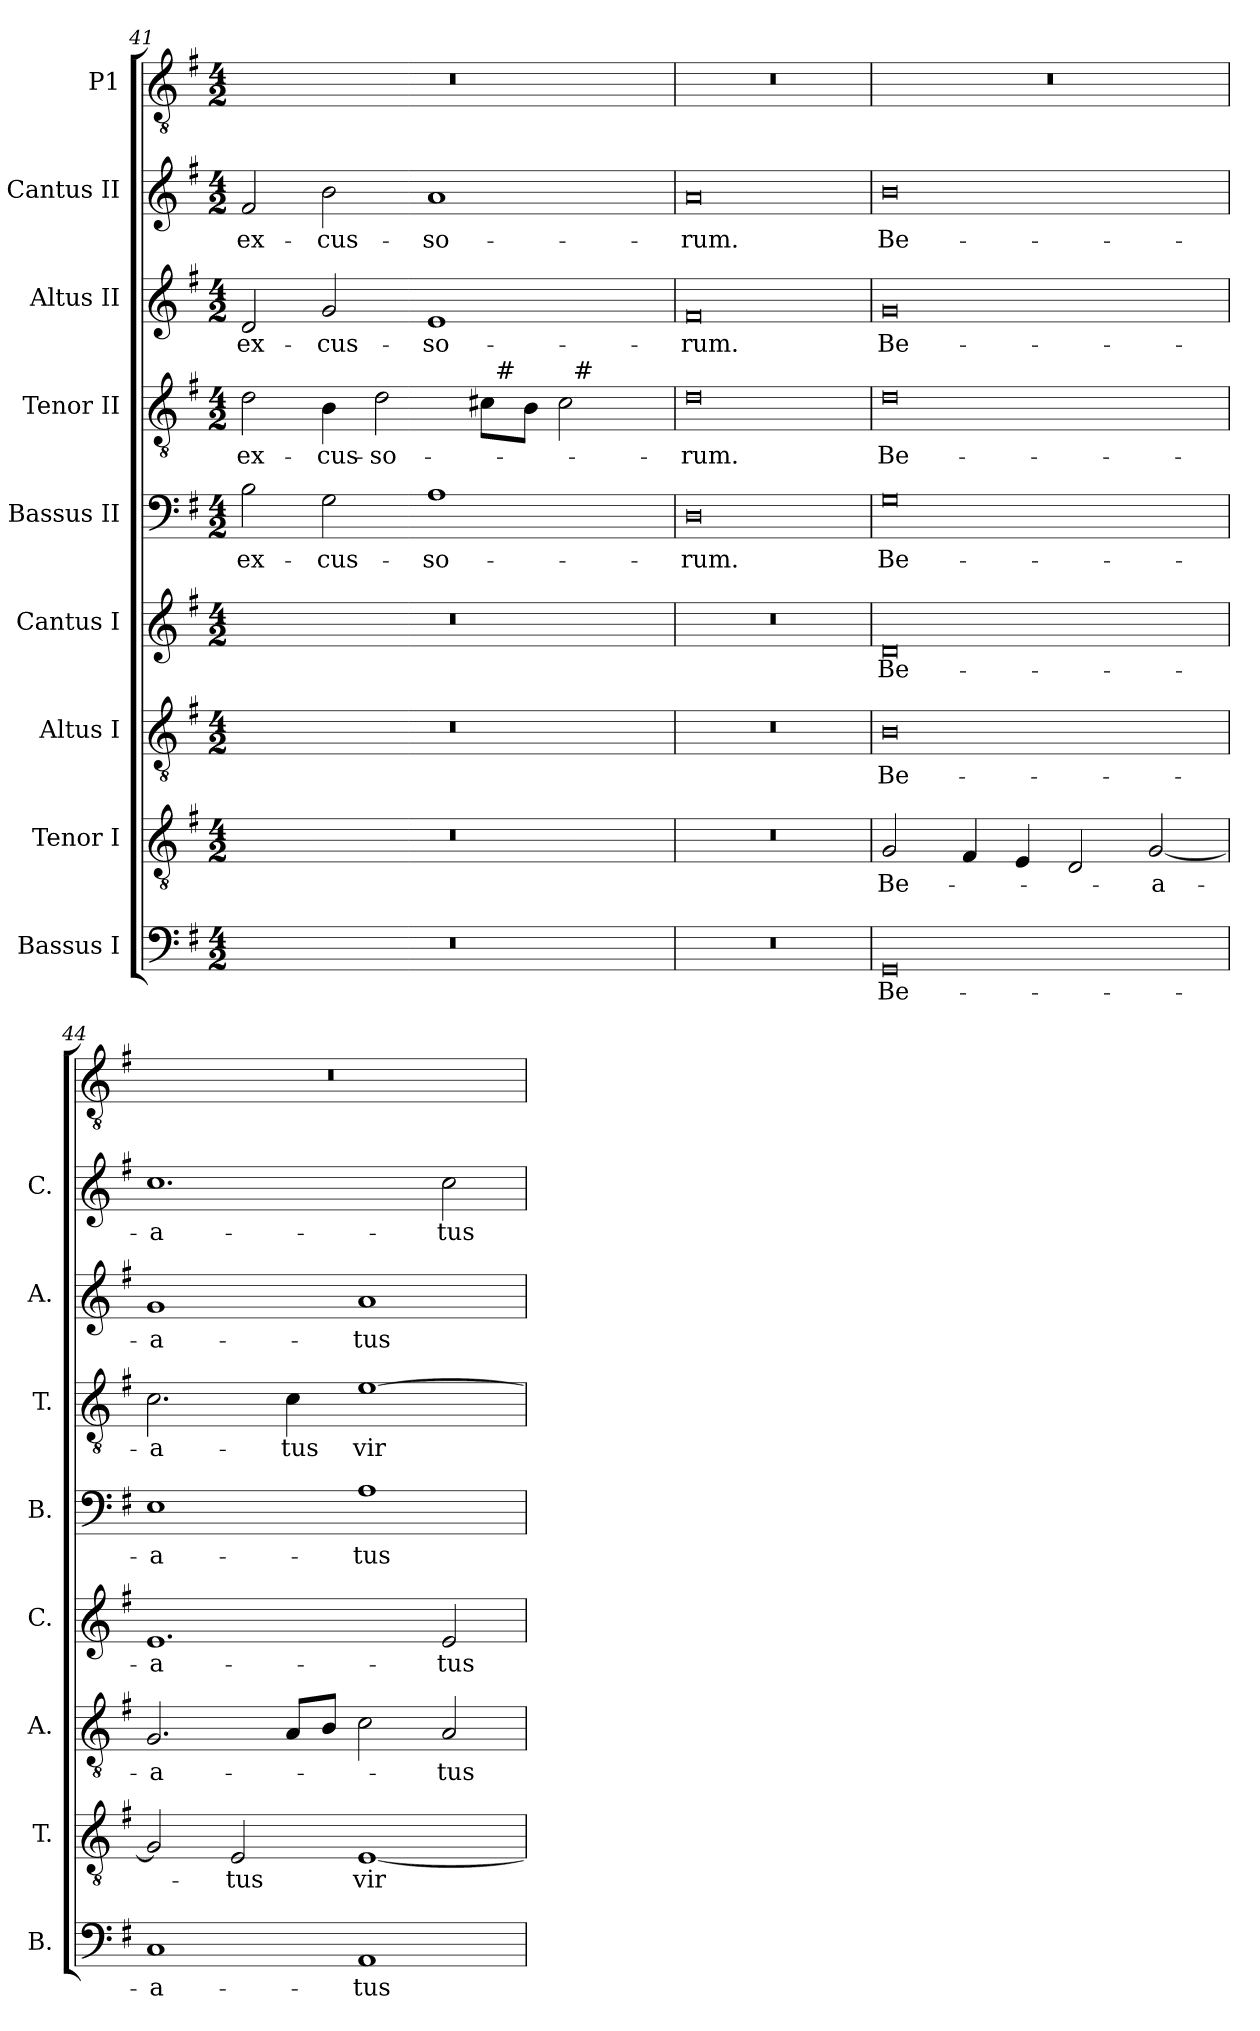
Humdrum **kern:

**kern	**text	**kern	**text	**kern	**text	**kern	**text	**kern	**text	**kern	**text	**kern	**text	**kern	**text	**kern
*part9	*part9	*part8	*part8	*part7	*part7	*part6	*part6	*part5	*part5	*part4	*part4	*part3	*part3	*part2	*part2	*part1
*staff9	*staff9	*staff8	*staff8	*staff7	*staff7	*staff6	*staff6	*staff5	*staff5	*staff4	*staff4	*staff3	*staff3	*staff2	*staff2	*staff1
*I"Bassus I	*	*I"Tenor I	*	*I"Altus I	*	*I"Cantus I	*	*I"Bassus II	*	*I"Tenor II	*	*I"Altus II	*	*I"Cantus II	*	*I"P1
*I'B.	*	*I'T.	*	*I'A.	*	*I'C.	*	*I'B.	*	*I'T.	*	*I'A.	*	*I'C.	*	*
*clefF4	*	*clefGv2	*	*clefGv2	*	*clefG2	*	*clefF4	*	*clefGv2	*	*clefG2	*	*clefG2	*	*clefGv2
*	*	*ITrd7c12	*	*ITrd7c12	*	*	*	*	*	*ITrd7c12	*	*	*	*	*	*ITrd7c12
*k[f#]	*	*k[f#]	*	*k[f#]	*	*k[f#]	*	*k[f#]	*	*k[f#]	*	*k[f#]	*	*k[f#]	*	*k[f#]
*G:	*	*G:	*	*G:	*	*G:	*	*G:	*	*G:	*	*G:	*	*G:	*	*G:
*M4/2	*	*M4/2	*	*M4/2	*	*M4/2	*	*M4/2	*	*M4/2	*	*M4/2	*	*M4/2	*	*M4/2
=41	=41	=41	=41	=41	=41	=41	=41	=41	=41	=41	=41	=41	=41	=41	=41	=41
!LO:N:vis=1	!	!LO:N:vis=1	!	!LO:N:vis=1	!	!LO:N:vis=1	!	!	!LO:LY:b	!	!LO:LY:b	!	!LO:LY:b	!	!LO:LY:b	!LO:N:vis=1
*	*	*	*	*	*	*	*	*	*	*^	*	*	*	*	*	*
*	*	*	*	*	*	*	*	*	*	*	*^	*	*	*	*	*	*
0r	.	0r	.	0r	.	0r	.	2B\	ex-	2D\	1ryy	1ryy	ex-	2d/	ex-	2f#/	ex-	0r
!	!	!	!	!	!	!	!	!	!LO:LY:b	!	!	!	!LO:LY:b	!	!LO:LY:b	!	!LO:LY:b	!
.	.	.	.	.	.	.	.	2G\	-cus-	4BB\	.	.	-cus-	2g/	-cus-	2b\	-cus-	.
!	!	!	!	!	!	!	!	!	!	!	!	!	!LO:LY:b	!	!	!	!	!
.	.	.	.	.	.	.	.	.	.	2D\	.	.	-so-	.	.	.	.	.
!	!	!	!	!	!	!	!	!	!LO:LY:b	!	!	!	!	!	!LO:LY:b	!	!LO:LY:b	!
.	.	.	.	.	.	.	.	1A	-so-	.	4ryy	2ryy	.	1e	-so-	1a	-so-	.
.	.	.	.	.	.	.	.	.	.	8C#\L	32ryy	.	.	.	.	.	.	.
!	!	!	!	!	!	!	!	!	!	!	!LO:TX:a:t=#	!	!	!	!	!	!	!
.	.	.	.	.	.	.	.	.	.	.	2ryy	.	.	.	.	.	.	.
.	.	.	.	.	.	.	.	.	.	8BB\J	.	.	.	.	.	.	.	.
.	.	.	.	.	.	.	.	.	.	2C#\	.	32ryy	.	.	.	.	.	.
!	!	!	!	!	!	!	!	!	!	!	!	!LO:TX:a:t=#	!	!	!	!	!	!
.	.	.	.	.	.	.	.	.	.	.	.	4...ryy	.	.	.	.	.	.
.	.	.	.	.	.	.	.	.	.	.	8..ryy	.	.	.	.	.	.	.
=42	=42	=42	=42	=42	=42	=42	=42	=42	=42	=42	=42	=42	=42	=42	=42	=42	=42	=42
!LO:N:vis=1	!	!LO:N:vis=1	!	!LO:N:vis=1	!	!LO:N:vis=1	!	!	!LO:LY:b	!	!	!	!LO:LY:b	!	!LO:LY:b	!	!LO:LY:b	!LO:N:vis=1
*	*	*	*	*	*	*	*	*	*	*v	*v	*v	*	*	*	*	*	*
0r	.	0r	.	0r	.	0r	.	0D	-rum.	0D	-rum.	0f#	-rum.	0a	-rum.	0r
!!LO:LB:g=z
=43	=43	=43	=43	=43	=43	=43	=43	=43	=43	=43	=43	=43	=43	=43	=43	=43
!	!LO:LY:b	!	!LO:LY:b	!	!LO:LY:b	!	!LO:LY:b	!	!LO:LY:b	!	!LO:LY:b	!	!LO:LY:b	!	!LO:LY:b	!LO:N:vis=1
0GG	Be-	2GG/	Be-	0BB	Be-	0d	Be-	0G	Be-	0D	Be-	0g	Be-	0b	Be-	0r
.	.	4FF#/	.	.	.	.	.	.	.	.	.	.	.	.	.	.
.	.	4EE/	.	.	.	.	.	.	.	.	.	.	.	.	.	.
.	.	2DD/	.	.	.	.	.	.	.	.	.	.	.	.	.	.
!	!	!	!LO:LY:b	!	!	!	!	!	!	!	!	!	!	!	!	!
.	.	[<2GG/	-a-	.	.	.	.	.	.	.	.	.	.	.	.	.
=44	=44	=44	=44	=44	=44	=44	=44	=44	=44	=44	=44	=44	=44	=44	=44	=44
!	!LO:LY:b	!	!	!	!LO:LY:b	!	!LO:LY:b	!	!LO:LY:b	!	!LO:LY:b	!	!LO:LY:b	!	!LO:LY:b	!LO:N:vis=1
1C	-a-	2GG/]	.	2.GG/	-a-	1.e	-a-	1E	-a-	2.C\	-a-	1g	-a-	1.cc	-a-	0r
!	!	!	!LO:LY:b	!	!	!	!	!	!	!	!	!	!	!	!	!
.	.	2EE/	-tus	.	.	.	.	.	.	.	.	.	.	.	.	.
!	!	!	!	!	!	!	!	!	!	!	!LO:LY:b	!	!	!	!	!
.	.	.	.	8AA/L	.	.	.	.	.	4C\	-tus	.	.	.	.	.
.	.	.	.	8BB/J	.	.	.	.	.	.	.	.	.	.	.	.
!	!LO:LY:b	!	!LO:LY:b	!	!	!	!	!	!LO:LY:b	!	!LO:LY:b	!	!LO:LY:b	!	!	!
1AA	-tus	[<1EE	vir	2C\	.	.	.	1A	-tus	[>1E	vir	1a	-tus	.	.	.
!	!	!	!	!	!LO:LY:b	!	!LO:LY:b	!	!	!	!	!	!	!	!LO:LY:b	!
.	.	.	.	2AA/	-tus	2e/	-tus	.	.	.	.	.	.	2cc\	-tus	.
=	=	=	=	=	=	=	=	=	=	=	=	=	=	=	=	=
*-	*-	*-	*-	*-	*-	*-	*-	*-	*-	*-	*-	*-	*-	*-	*-	*-
